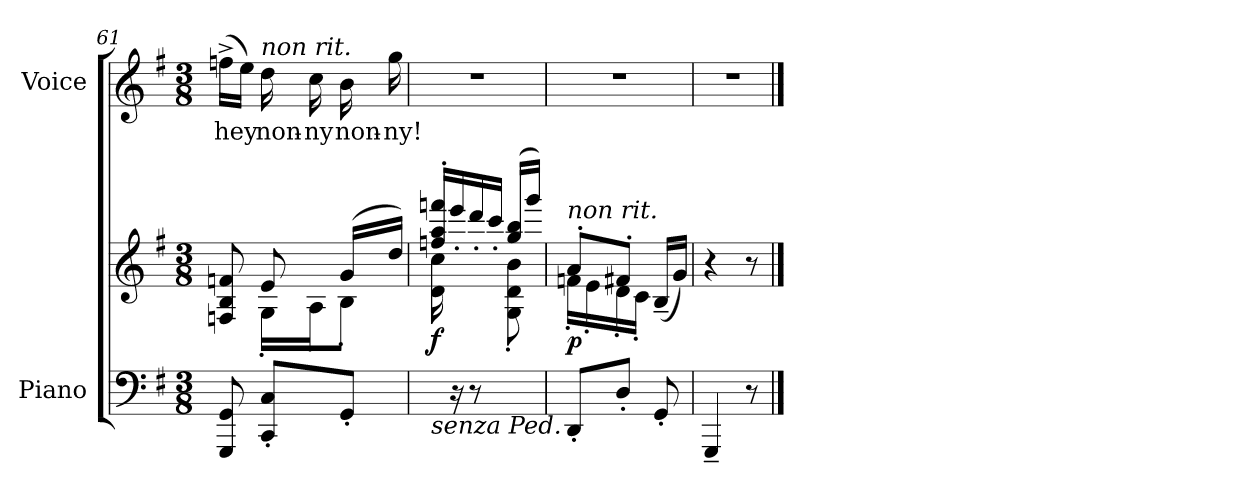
**kern	**kern	**dynam	**kern	**text
*part2	*part2	*part2	*part1	*part1
*staff3	*staff2	*staff2/3	*staff1	*staff1
*I"Piano	*	*	*I"Voice	*
*I'Pno	*	*	*	*
!!LO:LB:g=z
*clefF4	*clefG2	*	*clefG2	*
*k[f#]	*k[f#]	*	*k[f#]	*
*M3/8	*M3/8	*	*M3/8	*
=61	=61	=61	=61	=61
*	*^	*	*	*
!	!	!	!	!	!LO:LY:b
8GGG/ 8GG/	8Fn/ 8B/ 8fn/	8ryy	.	(>16ffn^\LL	hey
.	.	.	.	16ee\JJ)	.
!	!	!	!	!LO:TX:a:i:t=non rit.	!
!	!	!	!	!	!LO:LY:b
8CC/' 8C/'L	8e/	16G'\LL	.	16dd\	non-
!	!	!	!	!	!LO:LY:b
.	.	16A'\J	.	16cc\	-ny
!	!	!	!	!	!LO:LY:b
8GG'/J	(>16g/LL	8B'\J	.	16b\	non-
!	!	!	!	!	!LO:LY:b
.	16dd/JJ)	.	.	16gg\	-ny!
=62	=62	=62	=62	=62	=62
!LO:TX:b:i:t=senza Ped.	!	!	!	!	!
!	!	!	!LO:DY:b	!	!
16ryy	16ffn/' 16aa/' 16fffn/'LL	16d\ 16cc\	f	4.r	.
16r	16eee'/	8.ryy	.	.	.
8r	16ddd'/	.	.	.	.
.	16ccc'/JJ	.	.	.	.
8ryy	(>16gg/ 16bb/LL	8G\' 8d\' 8b\'	.	.	.
.	16ggg/JJ)	.	.	.	.
=63	=63	=63	=63	=63	=63
!	!LO:TX:a:i:t=non rit.	!	!	!	!
!	!	!	!LO:DY:b	!	!
8DD'/L	8a'/L	16fn'\LL	p	4.r	.
.	.	16e'\	.	.	.
8D'/J	8f#X'/J	16d'\	.	.	.
.	.	16c'\JJ	.	.	.
8GG'/	(>16B~/LL	8ryy	.	.	.
.	16g/JJ)	.	.	.	.
*	*v	*v	*	*	*
=64	=64	=64	=64	=64
4GGG~/	4r	.	4.r	.
8r	8r	.	.	.
==	==	==	==	==
*-	*-	*-	*-	*-
